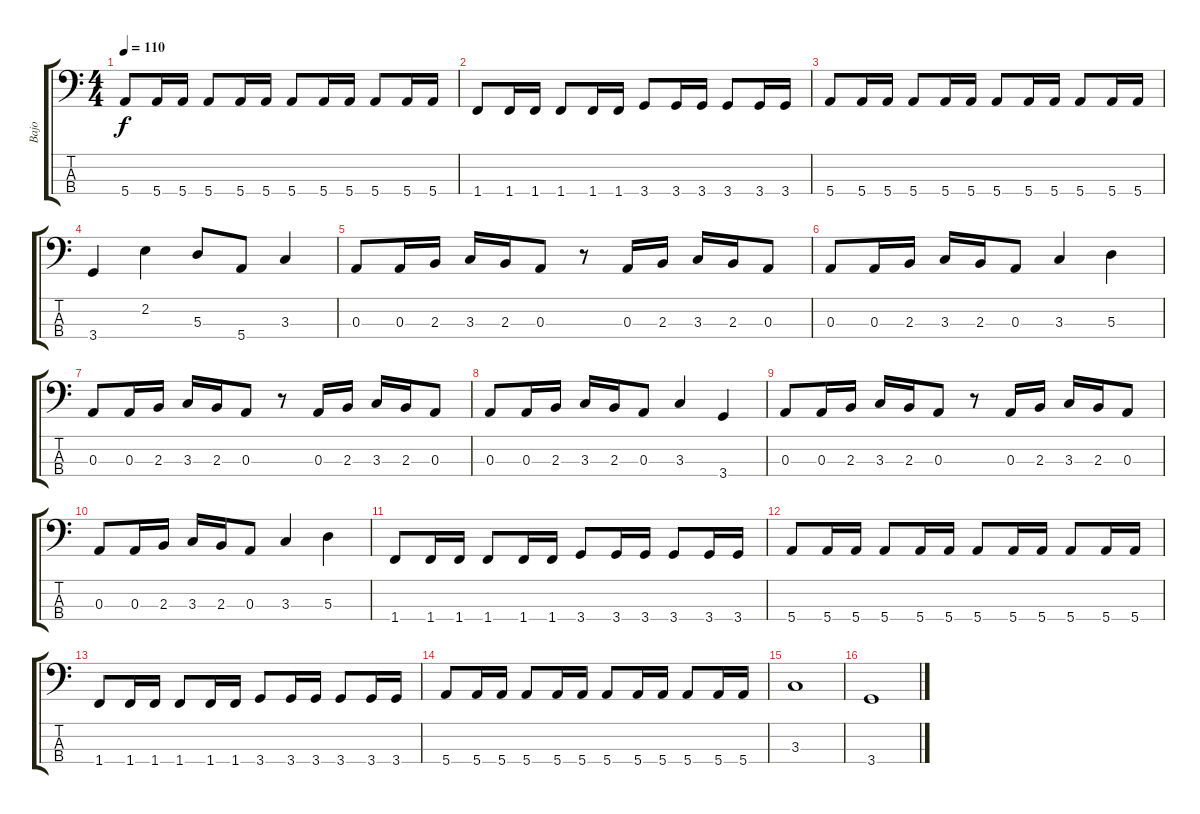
\track ("Bajo" "Bajo") {instrument electricbassfinger}
\staff {score tabs}
\tuning (G2 D2 A1 E1) {hide}
\ts (4 4)
\tempo 110
\clef f4
\ks c
5.4.8{dy f} 5.4.16 5.4.16 5.4.8 5.4.16 5.4.16 5.4.8 5.4.16 5.4.16 5.4.8 5.4.16 5.4.16 |
1.4.8 1.4.16 1.4.16 1.4.8 1.4.16 1.4.16 3.4.8 3.4.16 3.4.16 3.4.8 3.4.16 3.4.16 |
5.4.8 5.4.16 5.4.16 5.4.8 5.4.16 5.4.16 5.4.8 5.4.16 5.4.16 5.4.8 5.4.16 5.4.16 |
3.4.4 2.2.4 5.3.8 5.4.8 3.3.4 |
0.3.8 0.3.16 2.3.16 3.3.16 2.3.16 0.3.8 r.8 0.3.16 2.3.16 3.3.16 2.3.16 0.3.8 |
0.3.8 0.3.16 2.3.16 3.3.16 2.3.16 0.3.8 3.3.4 5.3.4 |
0.3.8 0.3.16 2.3.16 3.3.16 2.3.16 0.3.8 r.8 0.3.16 2.3.16 3.3.16 2.3.16 0.3.8 |
0.3.8 0.3.16 2.3.16 3.3.16 2.3.16 0.3.8 3.3.4 3.4.4 |
0.3.8 0.3.16 2.3.16 3.3.16 2.3.16 0.3.8 r.8 0.3.16 2.3.16 3.3.16 2.3.16 0.3.8 |
0.3.8 0.3.16 2.3.16 3.3.16 2.3.16 0.3.8 3.3.4 5.3.4 |
1.4.8 1.4.16 1.4.16 1.4.8 1.4.16 1.4.16 3.4.8 3.4.16 3.4.16 3.4.8 3.4.16 3.4.16 |
5.4.8 5.4.16 5.4.16 5.4.8 5.4.16 5.4.16 5.4.8 5.4.16 5.4.16 5.4.8 5.4.16 5.4.16 |
1.4.8 1.4.16 1.4.16 1.4.8 1.4.16 1.4.16 3.4.8 3.4.16 3.4.16 3.4.8 3.4.16 3.4.16 |
5.4.8 5.4.16 5.4.16 5.4.8 5.4.16 5.4.16 5.4.8 5.4.16 5.4.16 5.4.8 5.4.16 5.4.16 |
3.3.1 |
3.4.1
